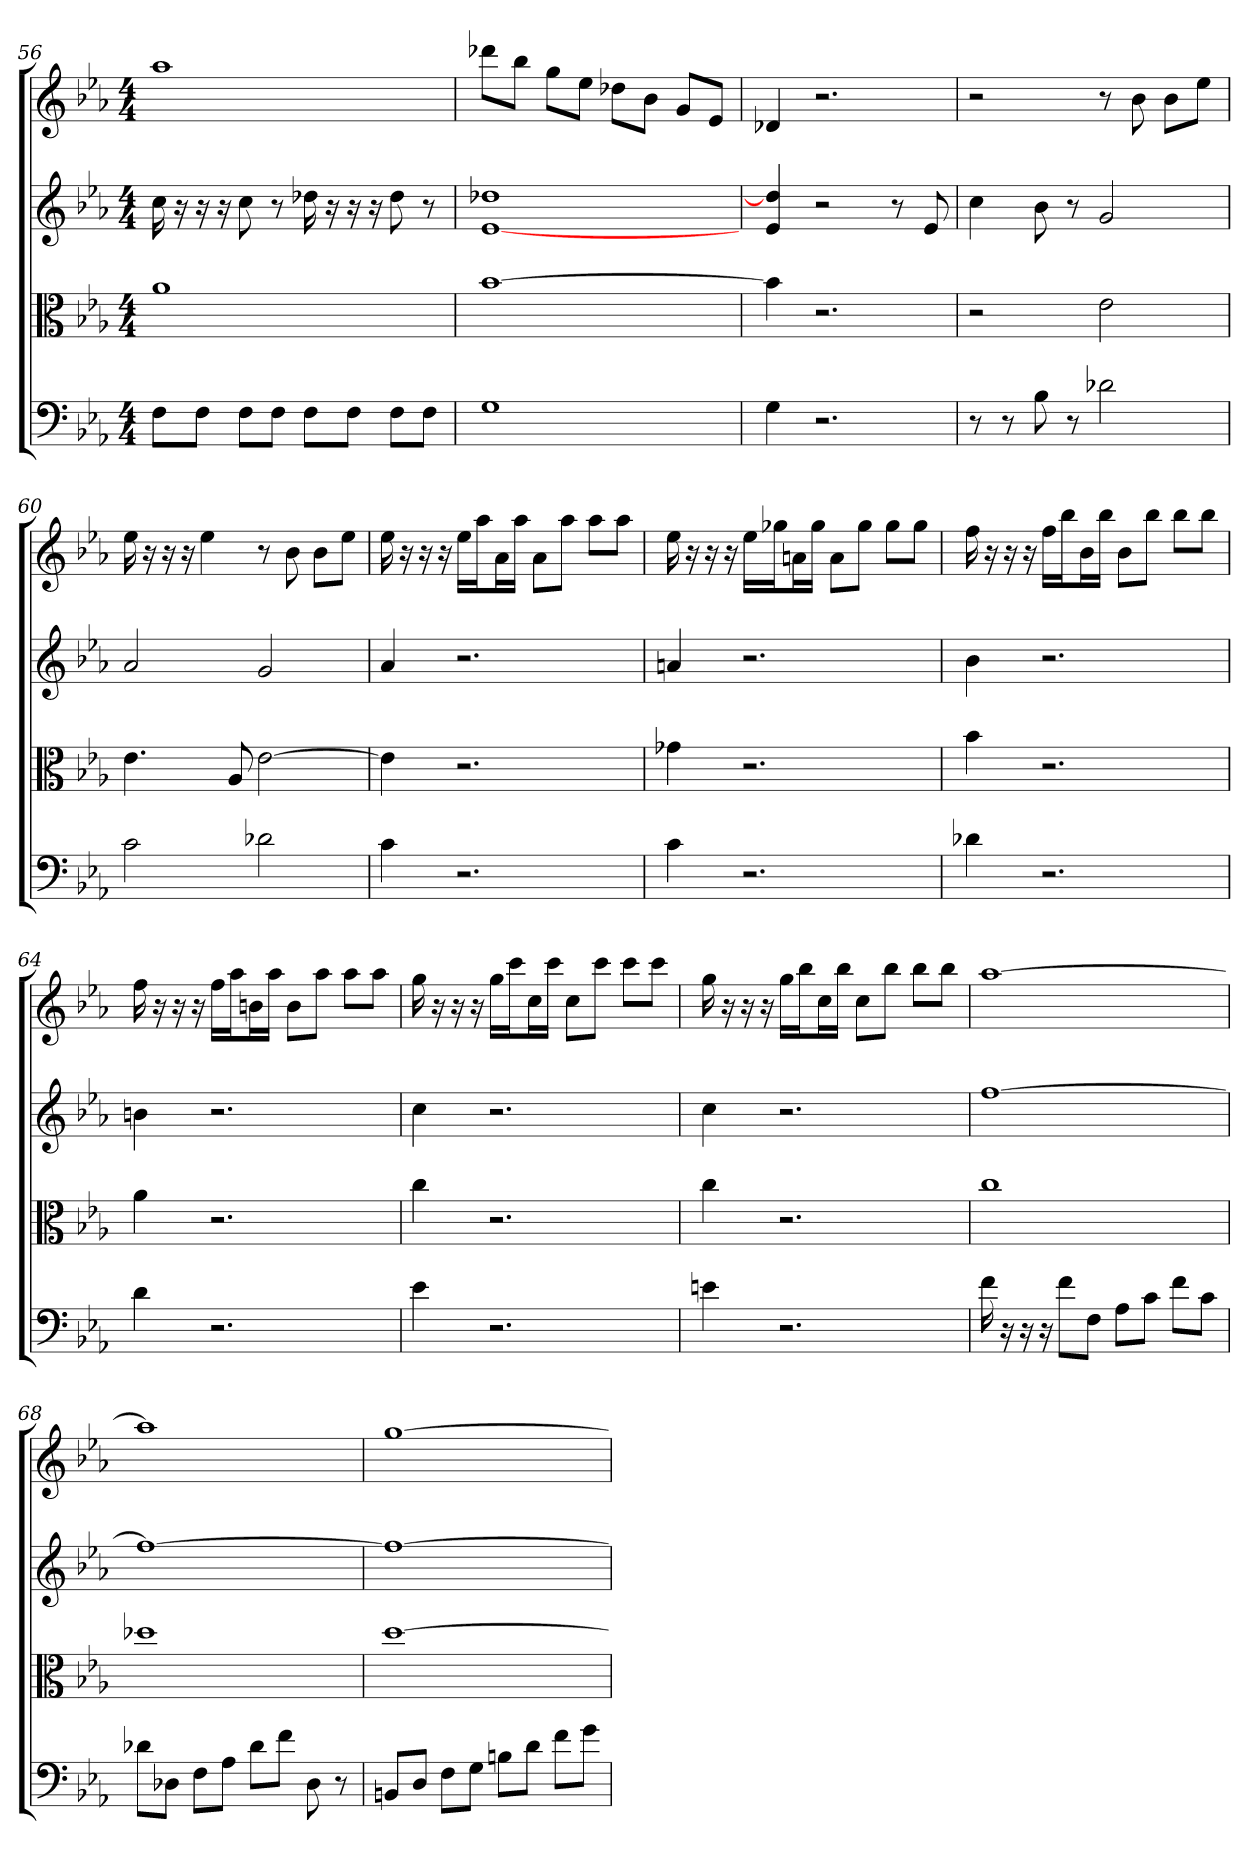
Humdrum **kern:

**kern	**kern	**kern	**kern
*part4	*part3	*part2	*part1
*staff4	*staff3	*staff2	*staff1
*clefF4	*clefC3	*clefG2	*clefG2
*k[b-e-a-]	*k[b-e-a-]	*k[b-e-a-]	*k[b-e-a-]
*c:	*c:	*c:	*c:
*M4/4	*M4/4	*M4/4	*M4/4
=56	=56	=56	=56
8F\L	1a-	16cc	1aa-
.	.	16r	.
8F\J	.	16r	.
.	.	16r	.
8F\L	.	8cc	.
8F\J	.	8r	.
8F\L	.	16dd-X	.
.	.	16r	.
8F\J	.	16r	.
.	.	16r	.
8F\L	.	8dd-	.
8F\J	.	8r	.
=57	=57	=57	=57
1G	[1b-	[1e- 1dd-X	8ddd-X\L
.	.	.	8bb-\J
.	.	.	8gg\L
.	.	.	8ee-\J
.	.	.	8dd-X\L
.	.	.	8b-\J
.	.	.	8g/L
.	.	.	8e-/J
=58	=58	=58	=58
4G	4b-]	4e- 4dd-]	4d-X
2.r	2.r	2r	2.r
.	.	8r	.
.	.	8e-	.
=59	=59	=59	=59
8r	2r	4cc	2r
8r	.	.	.
8B-	.	8b-	.
8r	.	8r	.
2d-X	2e-	2g	8r
.	.	.	8b-
.	.	.	8b-\L
.	.	.	8ee-\J
=60	=60	=60	=60
2c	4.e-	2a-	16ee-
.	.	.	16r
.	.	.	16r
.	.	.	16r
.	.	.	4ee-
.	8A-	.	.
2d-X	[2e-	2g	8r
.	.	.	8b-
.	.	.	8b-\L
.	.	.	8ee-\J
=61	=61	=61	=61
4c	4e-]	4a-	16ee-
.	.	.	16r
.	.	.	16r
.	.	.	16r
2.r	2.r	2.r	16ee-\LL
.	.	.	16aa-\J
.	.	.	16a-\L
.	.	.	16aa-\JJ
.	.	.	8a-\L
.	.	.	8aa-\J
.	.	.	8aa-\L
.	.	.	8aa-\J
=62	=62	=62	=62
4c	4g-X	4an	16ee-
.	.	.	16r
.	.	.	16r
.	.	.	16r
2.r	2.r	2.r	16ee-\LL
.	.	.	16gg-X\J
.	.	.	16an\L
.	.	.	16gg-\JJ
.	.	.	8a\L
.	.	.	8gg-\J
.	.	.	8gg-\L
.	.	.	8gg-\J
=63	=63	=63	=63
4d-X	4b-	4b-	16ff
.	.	.	16r
.	.	.	16r
.	.	.	16r
2.r	2.r	2.r	16ff\LL
.	.	.	16bb-\J
.	.	.	16b-\L
.	.	.	16bb-\JJ
.	.	.	8b-\L
.	.	.	8bb-\J
.	.	.	8bb-\L
.	.	.	8bb-\J
=64	=64	=64	=64
4d	4a-	4bn	16ff
.	.	.	16r
.	.	.	16r
.	.	.	16r
2.r	2.r	2.r	16ff\LL
.	.	.	16aa-\J
.	.	.	16bn\L
.	.	.	16aa-\JJ
.	.	.	8b\L
.	.	.	8aa-\J
.	.	.	8aa-\L
.	.	.	8aa-\J
=65	=65	=65	=65
4e-	4cc	4cc	16gg
.	.	.	16r
.	.	.	16r
.	.	.	16r
2.r	2.r	2.r	16gg\LL
.	.	.	16ccc\J
.	.	.	16cc\L
.	.	.	16ccc\JJ
.	.	.	8cc\L
.	.	.	8ccc\J
.	.	.	8ccc\L
.	.	.	8ccc\J
=66	=66	=66	=66
4en	4cc	4cc	16gg
.	.	.	16r
.	.	.	16r
.	.	.	16r
2.r	2.r	2.r	16gg\LL
.	.	.	16bb-\J
.	.	.	16cc\L
.	.	.	16bb-\JJ
.	.	.	8cc\L
.	.	.	8bb-\J
.	.	.	8bb-\L
.	.	.	8bb-\J
=67	=67	=67	=67
16f	1cc	[1ff	[1aa-
16r	.	.	.
16r	.	.	.
16r	.	.	.
8f\L	.	.	.
8F\J	.	.	.
8A-\L	.	.	.
8c\J	.	.	.
8f\L	.	.	.
8c\J	.	.	.
=68	=68	=68	=68
8d-X\L	1dd-X	1ff_	1aa-]
8D-X\J	.	.	.
8F\L	.	.	.
8A-\J	.	.	.
8d-\L	.	.	.
8f\J	.	.	.
8D-	.	.	.
8r	.	.	.
=69	=69	=69	=69
8BBn/L	[1dd	1ff_	[1gg
8D/J	.	.	.
8F\L	.	.	.
8G\J	.	.	.
8Bn\L	.	.	.
8d\J	.	.	.
8f\L	.	.	.
8g\J	.	.	.
=	=	=	=
*-	*-	*-	*-
